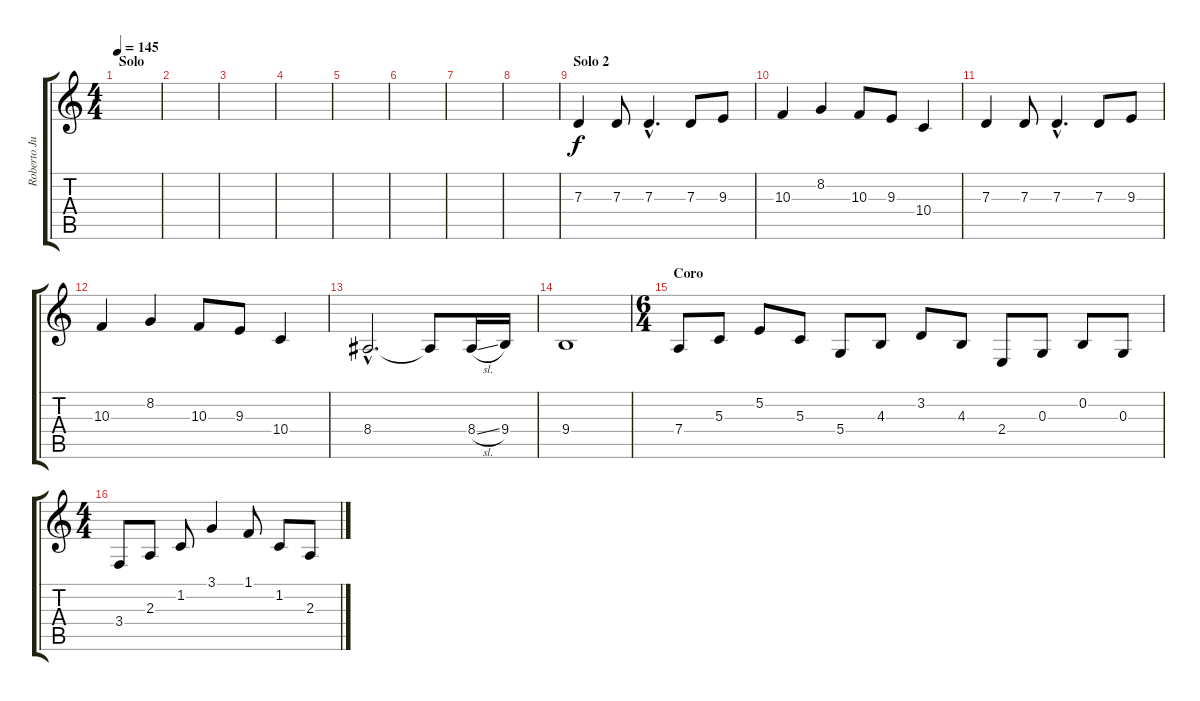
\track ("Roberto Junquera" "Roberto Ju") {instrument acousticgrandpiano}
\staff {score tabs}
\tuning (E4 B3 G3 D3 A2 E2) {hide}
\ts (4 4)
\section ("" "Solo")
\tempo 145
\clef g2
\ks c
|
|
|
|
|
|
|
|
\section ("" "Solo 2")
7.3.4{volume 15 instrument distortionguitar} 7.3.8 7.3{hac}.4{d} 7.3.8 9.3.8 |
10.3.4 8.2.4 10.3.8 9.3.8 10.4.4 |
7.3.4 7.3.8 7.3{hac}.4{d} 7.3.8 9.3.8 |
10.3.4 8.2.4 10.3.8 9.3.8 10.4.4 |
8.4{hac}.2{d} 8.4{t}.8 8.4{sl}.16 9.4.16 |
9.4.1 |
\ts (6 4)
\section ("" "Coro")
7.4.8{volume 13 instrument harpsichord} 5.3.8 5.2.8 5.3.8 5.4.8 4.3.8 3.2.8 4.3.8 2.4.8 0.3.8 0.2.8 0.3.8 |
\ts (4 4)
3.4.8 2.3.8 1.2.8 3.1.4{volume 16} 1.1.8 1.2.8 2.3.8
